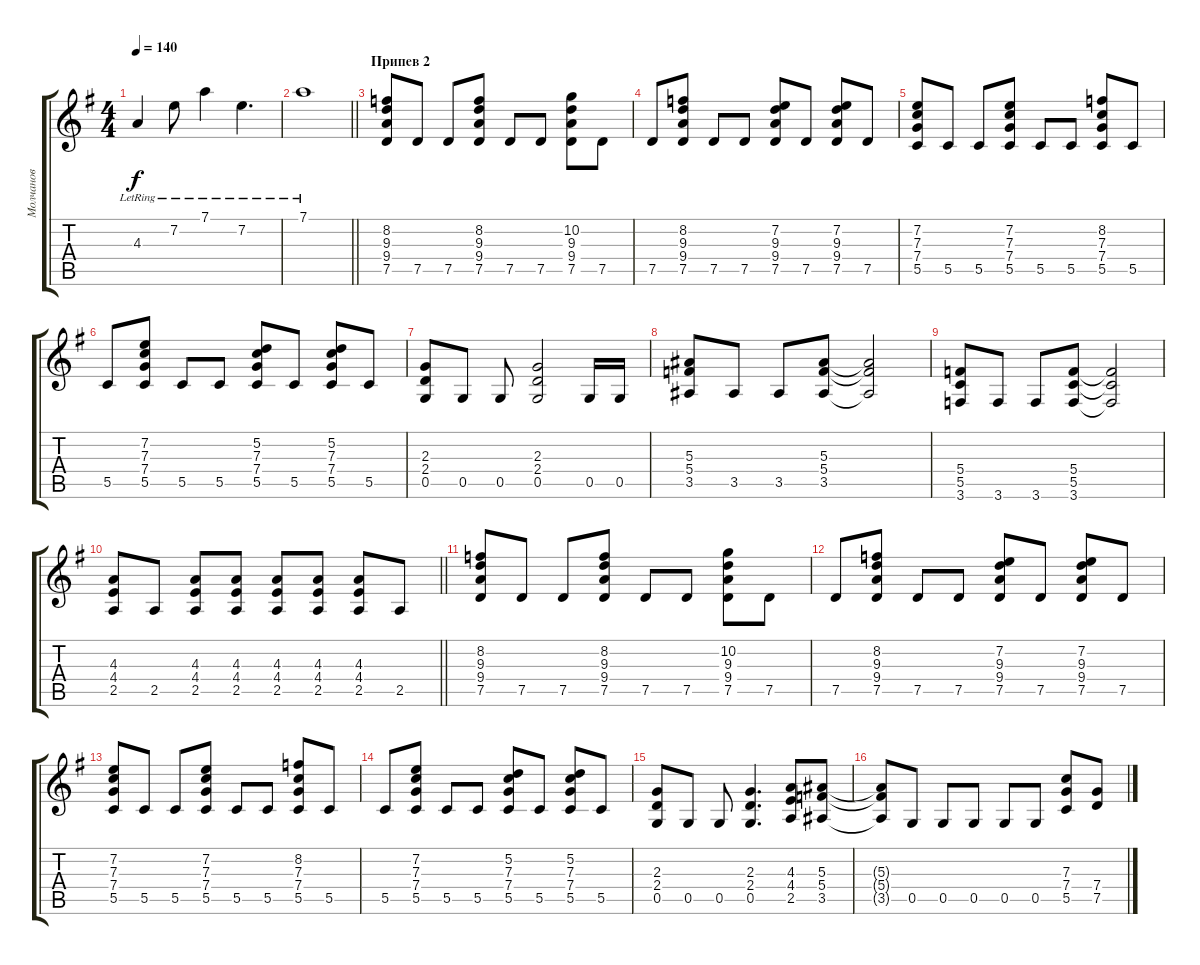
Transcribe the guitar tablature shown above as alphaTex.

\track ("Молчанов" "Молчанов") {instrument distortionguitar}
\staff {score tabs}
\tuning (D4 A3 F3 C3 G2 D2) {hide}
\ts (4 4)
\tempo 140
\clef g2
\ks g
4.3{lr}.4{dy f} 7.2{lr}.8 7.1{lr}.4 7.2{lr}.4{d} |
\barLineRight lightlight
7.1{lr}.1 |
\section ("" "Припев 2")
(8.2 9.3 9.4 7.5).8 7.5.8 7.5.8 (8.2 9.3 9.4 7.5).8 7.5.8 7.5.8 (10.2 9.3 9.4 7.5).8 7.5.8 |
7.5.8 (8.2 9.3 9.4 7.5).8 7.5.8 7.5.8 (7.2 9.3 9.4 7.5).8 7.5.8 (7.2 9.3 9.4 7.5).8 7.5.8 |
(7.2 7.3 7.4 5.5).8 5.5.8 5.5.8 (7.2 7.3 7.4 5.5).8 5.5.8 5.5.8 (8.2 7.3 7.4 5.5).8 5.5.8 |
5.5.8 (7.2 7.3 7.4 5.5).8 5.5.8 5.5.8 (5.2 7.3 7.4 5.5).8 5.5.8 (5.2 7.3 7.4 5.5).8 5.5.8 |
(2.3 2.4 0.5).8 0.5.8 0.5.8 (2.3 2.4 0.5).2 0.5.16 0.5.16 |
(5.3 5.4 3.5).8 3.5.8 3.5.8 (5.3 5.4 3.5).8 (5.3{t} 5.4{t} 3.5{t}).2 |
(5.4 5.5 3.6).8 3.6.8 3.6.8 (5.4 5.5 3.6).8 (5.4{t} 5.5{t} 3.6{t}).2 |
\barLineRight lightlight
(4.3 4.4 2.5).8 2.5.8 (4.3 4.4 2.5).8 (4.3 4.4 2.5).8 (4.3 4.4 2.5).8 (4.3 4.4 2.5).8 (4.3 4.4 2.5).8 2.5.8 |
(8.2 9.3 9.4 7.5).8 7.5.8 7.5.8 (8.2 9.3 9.4 7.5).8 7.5.8 7.5.8 (10.2 9.3 9.4 7.5).8 7.5.8 |
7.5.8 (8.2 9.3 9.4 7.5).8 7.5.8 7.5.8 (7.2 9.3 9.4 7.5).8 7.5.8 (7.2 9.3 9.4 7.5).8 7.5.8 |
(7.2 7.3 7.4 5.5).8 5.5.8 5.5.8 (7.2 7.3 7.4 5.5).8 5.5.8 5.5.8 (8.2 7.3 7.4 5.5).8 5.5.8 |
5.5.8 (7.2 7.3 7.4 5.5).8 5.5.8 5.5.8 (5.2 7.3 7.4 5.5).8 5.5.8 (5.2 7.3 7.4 5.5).8 5.5.8 |
(2.3 2.4 0.5).8 0.5.8 0.5.8 (2.3 2.4 0.5).4{d} (4.3 4.4 2.5).8 (5.3 5.4 3.5).8 |
(5.3{t} 5.4{t} 3.5{t}).8 0.5.8 0.5.8 0.5.8 0.5.8 0.5.8 (7.3 7.4 5.5).8 (7.4 7.5).8
